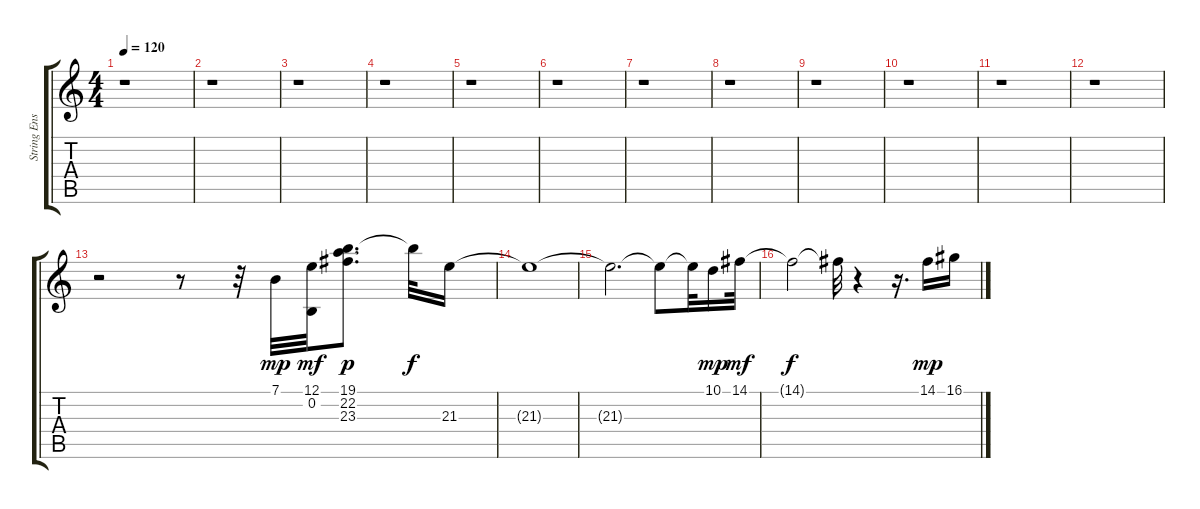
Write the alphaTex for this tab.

\track ("String Ensemble" "String Ens") {instrument stringensemble1}
\staff {score tabs}
\tuning (E4 B3 G3 D3 A2 E2) {hide}
\ts (4 4)
\tempo 120
\clef g2
\ks c
r.1{dy f} |
r.1 |
r.1 |
r.1 |
r.1 |
r.1 |
r.1 |
r.1 |
r.1 |
r.1 |
r.1 |
r.1 |
r.2 r.8 r.32 7.1.32{dy mp} (12.1 0.2).32{dy mf} (19.1 22.2 23.3).8{d dy p} 19.1{t}.32{dy f} 21.3.16 |
21.3{t}.1 |
21.3{t}.2{d} 21.3{t}.8 21.3{t}.32 10.1.16{dy mp} 14.1.32{dy mf} |
14.1{t}.2{dy f} 14.1{t}.32 r.4 r.16{d} 14.1.16{dy mp} 16.1.16
